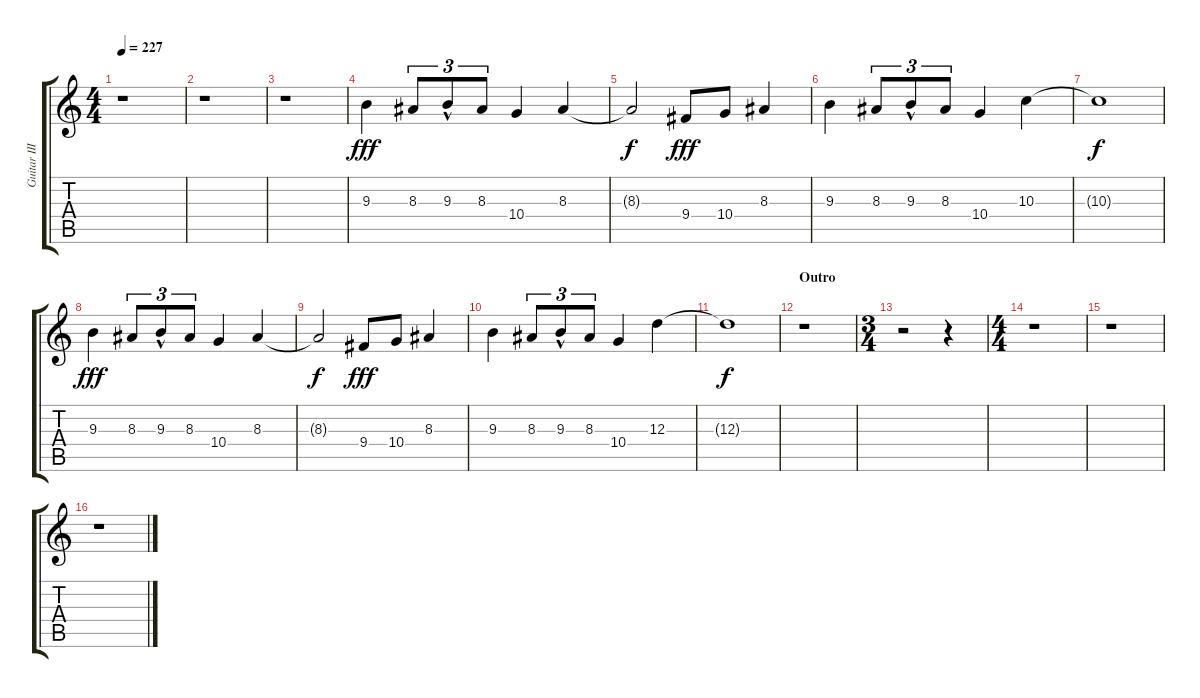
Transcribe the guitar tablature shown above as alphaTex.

\track ("Guitar III" "Guitar III") {instrument distortionguitar}
\staff {score tabs}
\tuning (B3 Gb3 D3 A2 E2 B1) {hide}
\ts (4 4)
\tempo 227
\clef g2
\ks c
r.1{dy fff} |
r.1 |
r.1 |
9.3.4 8.3.8{tu (3 2)} 9.3{hac}.8{tu (3 2)} 8.3.8{tu (3 2)} 10.4.4 8.3.4 |
8.3{t}.2{dy f} 9.4.8{dy fff} 10.4.8 8.3.4 |
9.3.4 8.3.8{tu (3 2)} 9.3{hac}.8{tu (3 2)} 8.3.8{tu (3 2)} 10.4.4 10.3.4 |
10.3{t}.1{dy f} |
9.3.4{dy fff} 8.3.8{tu (3 2)} 9.3{hac}.8{tu (3 2)} 8.3.8{tu (3 2)} 10.4.4 8.3.4 |
8.3{t}.2{dy f} 9.4.8{dy fff} 10.4.8 8.3.4 |
9.3.4 8.3.8{tu (3 2)} 9.3{hac}.8{tu (3 2)} 8.3.8{tu (3 2)} 10.4.4 12.3.4 |
12.3{t}.1{dy f} |
\section ("" "Outro")
r.1 |
\ts (3 4)
r.2 r.4 |
\ts (4 4)
r.1 |
r.1 |
r.1
